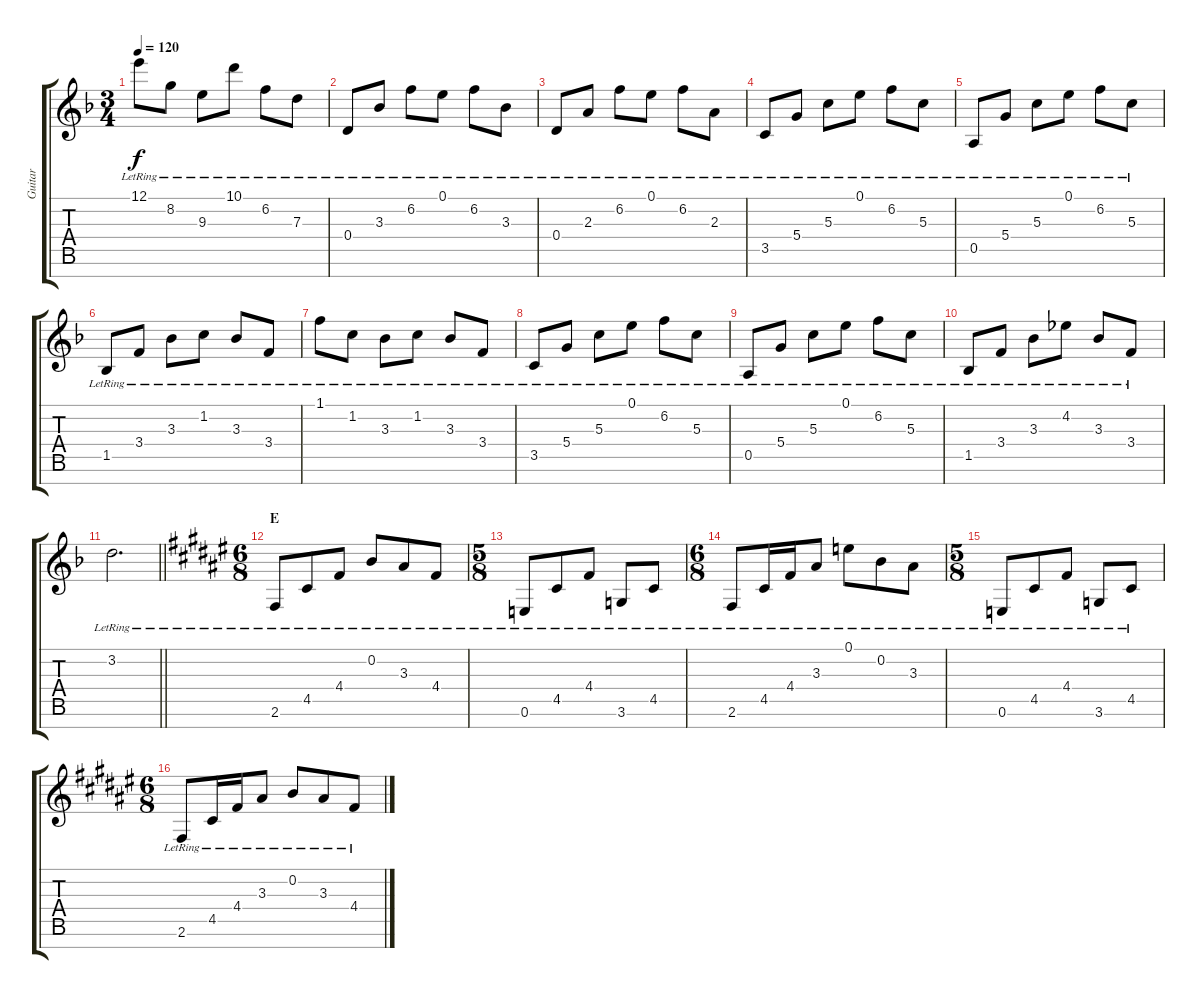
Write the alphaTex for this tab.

\track ("Guitar" "Guitar") {instrument acousticguitarsteel}
\staff {score tabs}
\tuning (E4 B3 G3 D3 A2 E2 B1) {hide}
\ts (3 4)
\tempo 120
\clef g2
\ks dminor
12.1{lr}.8{dy f} 8.2{lr}.8 9.3{lr}.8 10.1{lr}.8 6.2{lr}.8 7.3{lr}.8 |
0.4{lr}.8 3.3{lr}.8 6.2{lr}.8 0.1{lr}.8 6.2{lr}.8 3.3{lr}.8 |
0.4{lr}.8 2.3{lr}.8 6.2{lr}.8 0.1{lr}.8 6.2{lr}.8 2.3{lr}.8 |
3.5{lr}.8 5.4{lr}.8 5.3{lr}.8 0.1{lr}.8 6.2{lr}.8 5.3{lr}.8 |
0.5{lr}.8 5.4{lr}.8 5.3{lr}.8 0.1{lr}.8 6.2{lr}.8 5.3{lr}.8 |
1.5{lr}.8 3.4{lr}.8 3.3{lr}.8 1.2{lr}.8 3.3{lr}.8 3.4{lr}.8 |
1.1{lr}.8 1.2{lr}.8 3.3{lr}.8 1.2{lr}.8 3.3{lr}.8 3.4{lr}.8 |
3.5{lr}.8 5.4{lr}.8 5.3{lr}.8 0.1{lr}.8 6.2{lr}.8 5.3{lr}.8 |
0.5{lr}.8 5.4{lr}.8 5.3{lr}.8 0.1{lr}.8 6.2{lr}.8 5.3{lr}.8 |
1.5{lr}.8 3.4{lr}.8 3.3{lr}.8 4.2{lr}.8 3.3{lr}.8 3.4{lr}.8 |
\barLineRight lightlight
3.2{lr}.2{d} |
\ts (6 8)
\section ("" "E")
\ks d#minor
2.6{lr}.8 4.5{lr}.8 4.4{lr}.8 0.2{lr}.8 3.3{lr}.8 4.4{lr}.8 |
\ts (5 8)
0.6{lr}.8 4.5{lr}.8 4.4{lr}.8 3.6{lr}.8 4.5{lr}.8 |
\ts (6 8)
2.6{lr}.8 4.5{lr}.16 4.4{lr}.16 3.3{lr}.8 0.1{lr}.8 0.2{lr}.8 3.3{lr}.8 |
\ts (5 8)
0.6{lr}.8 4.5{lr}.8 4.4{lr}.8 3.6{lr}.8 4.5{lr}.8 |
\ts (6 8)
2.6{lr}.8 4.5{lr}.16 4.4{lr}.16 3.3{lr}.8 0.2{lr}.8 3.3{lr}.8 4.4{lr}.8
